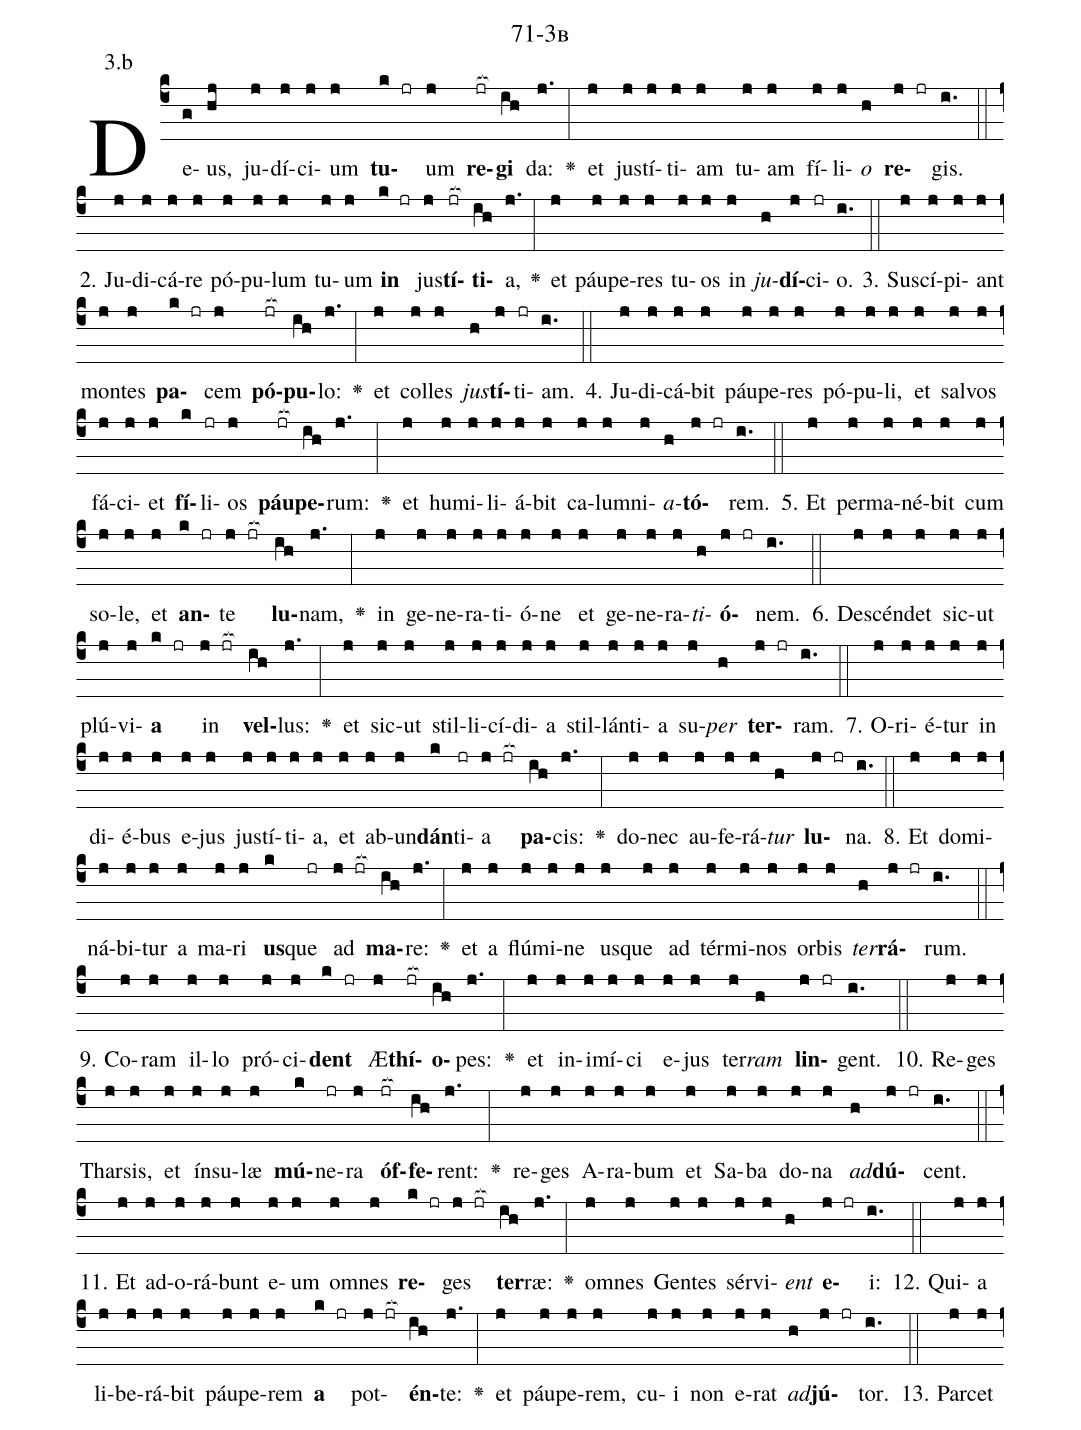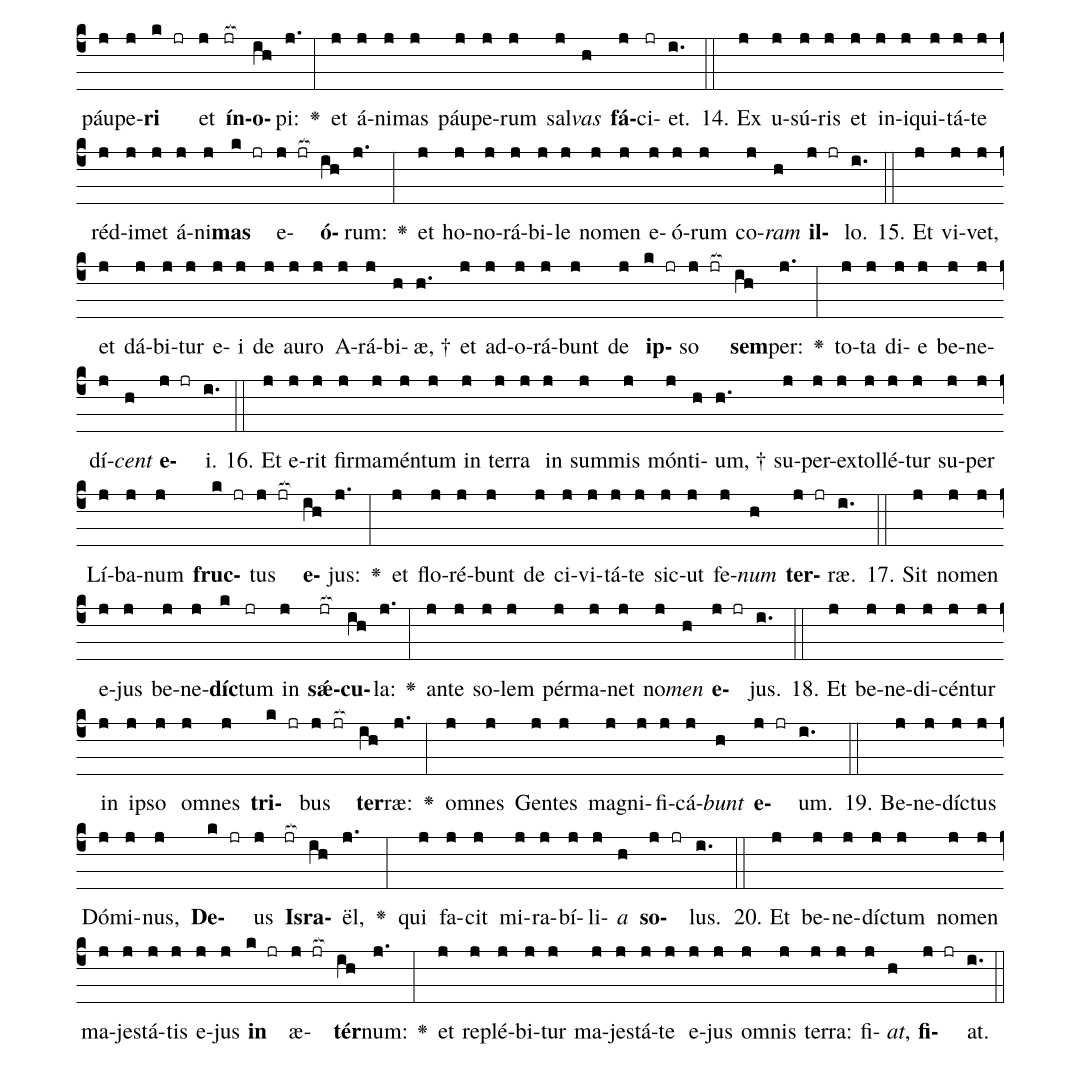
name: 71-3b;
annotation: 3.b;
%%
(c4)De(g)us,(hj) ju(j)dí(j)ci(j)um(j) <b>tu</b>(k jr)um(j) <b>re</b>(jr[ocb:1{])<b>gi</b>(ih[ocb:0}]) da:(j.) <v>\greheightstar</v>(:) et(j) jus(j)tí(j)ti(j)am(j) tu(j)am(j) fí(j)li(j)<i>o</i>(h) <b>re</b>(j jr)gis.(i.) (::)
2. Ju(j)di(j)cá(j)re(j) pó(j)pu(j)lum(j) tu(j)um(j) <b>in</b>(k jr) jus(j)<b>tí</b>(jr[ocb:1{])<b>ti</b>(ih[ocb:0}])a,(j.) <v>\greheightstar</v>(:) et(j) páu(j)pe(j)res(j) tu(j)os(j) in(j) <i>ju</i>(h)<b>dí</b>(j)ci(jr)o.(i.) (::)
3. Su(j)scí(j)pi(j)ant(j) mon(j)tes(j) <b>pa</b>(k jr)cem(j) <b>pó</b>(jr[ocb:1{])<b>pu</b>(ih[ocb:0}])lo:(j.) <v>\greheightstar</v>(:) et(j) col(j)les(j) <i>jus</i>(h)<b>tí</b>(j)ti(jr)am.(i.) (::)
4. Ju(j)di(j)cá(j)bit(j) páu(j)pe(j)res(j) pó(j)pu(j)li,(j) et(j) sal(j)vos(j) fá(j)ci(j)et(j) <b>fí</b>(k)li(jr)os(j) <b>páu</b>(jr[ocb:1{])<b>pe</b>(ih[ocb:0}])rum:(j.) <v>\greheightstar</v>(:) et(j) hu(j)mi(j)li(j)á(j)bit(j) ca(j)lum(j)ni(j)<i>a</i>(h)<b>tó</b>(j jr)rem.(i.) (::)
5. Et(j) per(j)ma(j)né(j)bit(j) cum(j) so(j)le,(j) et(j) <b>an</b>(k jr)te(j jr[ocb:1{]) <b>lu</b>(ih[ocb:0}])nam,(j.) <v>\greheightstar</v>(:) in(j) ge(j)ne(j)ra(j)ti(j)ó(j)ne(j) et(j) ge(j)ne(j)ra(j)<i>ti</i>(h)<b>ó</b>(j jr)nem.(i.) (::)
6. De(j)scén(j)det(j) sic(j)ut(j) plú(j)vi(j)<b>a</b>(k jr) in(j jr[ocb:1{]) <b>vel</b>(ih[ocb:0}])lus:(j.) <v>\greheightstar</v>(:) et(j) sic(j)ut(j) stil(j)li(j)cí(j)di(j)a(j) stil(j)lán(j)ti(j)a(j) su(j)<i>per</i>(h) <b>ter</b>(j jr)ram.(i.) (::)
7. O(j)ri(j)é(j)tur(j) in(j) di(j)é(j)bus(j) e(j)jus(j) jus(j)tí(j)ti(j)a,(j) et(j) ab(j)un(j)<b>dán</b>(k)ti(jr)a(j jr[ocb:1{]) <b>pa</b>(ih[ocb:0}])cis:(j.) <v>\greheightstar</v>(:) do(j)nec(j) au(j)fe(j)rá(j)<i>tur</i>(h) <b>lu</b>(j jr)na.(i.) (::)
8. Et(j) do(j)mi(j)ná(j)bi(j)tur(j) a(j) ma(j)ri(j) <b>us</b>(k)que(jr) ad(j jr[ocb:1{]) <b>ma</b>(ih[ocb:0}])re:(j.) <v>\greheightstar</v>(:) et(j) a(j) flú(j)mi(j)ne(j) us(j)que(j) ad(j) tér(j)mi(j)nos(j) or(j)bis(j) <i>ter</i>(h)<b>rá</b>(j jr)rum.(i.) (::)
9. Co(j)ram(j) il(j)lo(j) pró(j)ci(j)<b>dent</b>(k jr) Æ(j)<b>thí</b>(jr[ocb:1{])<b>o</b>(ih[ocb:0}])pes:(j.) <v>\greheightstar</v>(:) et(j) in(j)i(j)mí(j)ci(j) e(j)jus(j) ter(j)<i>ram</i>(h) <b>lin</b>(j jr)gent.(i.) (::)
10. Re(j)ges(j) Thar(j)sis,(j) et(j) ín(j)su(j)læ(j) <b>mú</b>(k)ne(jr)ra(j) <b>óf</b>(jr[ocb:1{])<b>fe</b>(ih[ocb:0}])rent:(j.) <v>\greheightstar</v>(:) re(j)ges(j) A(j)ra(j)bum(j) et(j) Sa(j)ba(j) do(j)na(j) <i>ad</i>(h)<b>dú</b>(j jr)cent.(i.) (::)
11. Et(j) ad(j)o(j)rá(j)bunt(j) e(j)um(j) om(j)nes(j) <b>re</b>(k jr)ges(j jr[ocb:1{]) <b>ter</b>(ih[ocb:0}])ræ:(j.) <v>\greheightstar</v>(:) om(j)nes(j) Gen(j)tes(j) sér(j)vi(j)<i>ent</i>(h) <b>e</b>(j jr)i:(i.) (::)
12. Qui(j)a(j) li(j)be(j)rá(j)bit(j) páu(j)pe(j)rem(j) <b>a</b>(k jr) pot(j jr[ocb:1{])<b>én</b>(ih[ocb:0}])te:(j.) <v>\greheightstar</v>(:) et(j) páu(j)pe(j)rem,(j) cu(j)i(j) non(j) e(j)rat(j) <i>ad</i>(h)<b>jú</b>(j jr)tor.(i.) (::)
13. Par(j)cet(j) páu(j)pe(j)<b>ri</b>(k jr) et(j) <b>ín</b>(jr[ocb:1{])<b>o</b>(ih[ocb:0}])pi:(j.) <v>\greheightstar</v>(:) et(j) á(j)ni(j)mas(j) páu(j)pe(j)rum(j) sal(j)<i>vas</i>(h) <b>fá</b>(j)ci(jr)et.(i.) (::)
14. Ex(j) u(j)sú(j)ris(j) et(j) in(j)i(j)qui(j)tá(j)te(j) réd(j)i(j)met(j) á(j)ni(j)<b>mas</b>(k jr) e(j jr[ocb:1{])<b>ó</b>(ih[ocb:0}])rum:(j.) <v>\greheightstar</v>(:) et(j) ho(j)no(j)rá(j)bi(j)le(j) no(j)men(j) e(j)ó(j)rum(j) co(j)<i>ram</i>(h) <b>il</b>(j jr)lo.(i.) (::)
15. Et(j) vi(j)vet,(j) et(j) dá(j)bi(j)tur(j) e(j)i(j) de(j) au(j)ro(j) A(j)rá(j)bi(h)æ, †(h.) et(j) ad(j)o(j)rá(j)bunt(j) de(j) <b>ip</b>(k jr)so(j jr[ocb:1{]) <b>sem</b>(ih[ocb:0}])per:(j.) <v>\greheightstar</v>(:) to(j)ta(j) di(j)e(j) be(j)ne(j)dí(j)<i>cent</i>(h) <b>e</b>(j jr)i.(i.) (::)
16. Et(j) e(j)rit(j) fir(j)ma(j)mén(j)tum(j) in(j) ter(j)ra(j) in(j) sum(j)mis(j) món(j)ti(h)um, †(h.) su(j)per(j)ex(j)tol(j)lé(j)tur(j) su(j)per(j) Lí(j)ba(j)num(j) <b>fruc</b>(k jr)tus(j jr[ocb:1{]) <b>e</b>(ih[ocb:0}])jus:(j.) <v>\greheightstar</v>(:) et(j) flo(j)ré(j)bunt(j) de(j) ci(j)vi(j)tá(j)te(j) sic(j)ut(j) fe(j)<i>num</i>(h) <b>ter</b>(j jr)ræ.(i.) (::)
17. Sit(j) no(j)men(j) e(j)jus(j) be(j)ne(j)<b>díc</b>(k)tum(jr) in(j) <b>sǽ</b>(jr[ocb:1{])<b>cu</b>(ih[ocb:0}])la:(j.) <v>\greheightstar</v>(:) an(j)te(j) so(j)lem(j) pér(j)ma(j)net(j) no(j)<i>men</i>(h) <b>e</b>(j jr)jus.(i.) (::)
18. Et(j) be(j)ne(j)di(j)cén(j)tur(j) in(j) ip(j)so(j) om(j)nes(j) <b>tri</b>(k jr)bus(j jr[ocb:1{]) <b>ter</b>(ih[ocb:0}])ræ:(j.) <v>\greheightstar</v>(:) om(j)nes(j) Gen(j)tes(j) ma(j)gni(j)fi(j)cá(j)<i>bunt</i>(h) <b>e</b>(j jr)um.(i.) (::)
19. Be(j)ne(j)díc(j)tus(j) Dó(j)mi(j)nus,(j) <b>De</b>(k jr)us(j) <b>Is</b>(jr[ocb:1{])<b>ra</b>(ih[ocb:0}])ël,(j.) <v>\greheightstar</v>(:) qui(j) fa(j)cit(j) mi(j)ra(j)bí(j)li(j)<i>a</i>(h) <b>so</b>(j jr)lus.(i.) (::)
20. Et(j) be(j)ne(j)díc(j)tum(j) no(j)men(j) ma(j)jes(j)tá(j)tis(j) e(j)jus(j) <b>in</b>(k jr) æ(j jr[ocb:1{])<b>tér</b>(ih[ocb:0}])num:(j.) <v>\greheightstar</v>(:) et(j) re(j)plé(j)bi(j)tur(j) ma(j)jes(j)tá(j)te(j) e(j)jus(j) om(j)nis(j) ter(j)ra:(j) fi(j)<i>at</i>,(h) <b>fi</b>(j jr)at.(i.) (::)
